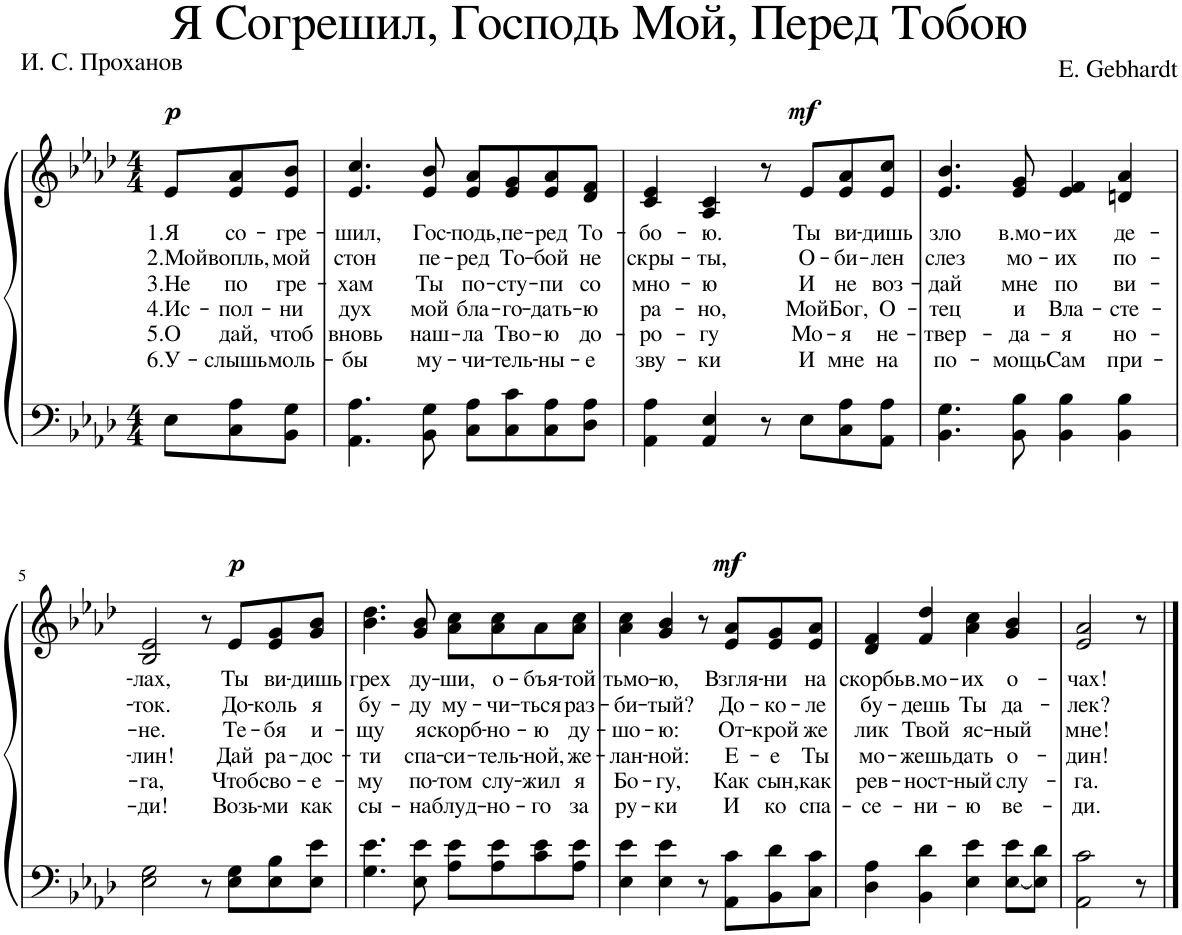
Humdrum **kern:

**kern	**kern	**text	**text	**text	**text	**text	**text	**dynam
*part1	*part1	*part1	*part1	*part1	*part1	*part1	*part1	*part1
*staff2	*staff1	*staff1	*staff1	*staff1	*staff1	*staff1	*staff1	*staff1/2
*I"Piano	*	*	*	*	*	*	*	*
*I'Pno.	*	*	*	*	*	*	*	*
*clefF4	*clefG2	*	*	*	*	*	*	*
*k[b-e-a-d-]	*k[b-e-a-d-]	*	*	*	*	*	*	*
*M4/4	*M4/4	*	*	*	*	*	*	*
=1	=1	=1	=1	=1	=1	=1	=1	=1
!	!	!LO:LY:b	!LO:LY:b	!LO:LY:b	!LO:LY:b	!LO:LY:b	!LO:LY:b	!LO:DY:a
8E-\L	8e-/L	1.Я	2.Мой	3.Не	4.Ис-	5.О	6.У-	p
!	!	!LO:LY:b	!LO:LY:b	!LO:LY:b	!LO:LY:b	!LO:LY:b	!LO:LY:b	!
8C\ 8A-\	8e-/ 8a-/	со-	вопль,	по	-пол-	дай,	-слышь	.
!	!	!LO:LY:b	!LO:LY:b	!LO:LY:b	!LO:LY:b	!LO:LY:b	!LO:LY:b	!
8BB-\ 8G\J	8e-/ 8b-/J	-гре-	мой	гре-	-ни	чтоб	моль-	.
=2	=2	=2	=2	=2	=2	=2	=2	=2
!	!	!LO:LY:b	!LO:LY:b	!LO:LY:b	!LO:LY:b	!LO:LY:b	!LO:LY:b	!
4.AA-\ 4.A-\	4.e-/ 4.cc/	-шил,	стон	-хам	дух	вновь	-бы	.
!	!	!LO:LY:b	!LO:LY:b	!LO:LY:b	!LO:LY:b	!LO:LY:b	!LO:LY:b	!
8BB-\ 8G\	8e-/ 8b-/	Гос-	пе-	Ты	мой	наш-	му-	.
!	!	!LO:LY:b	!LO:LY:b	!LO:LY:b	!LO:LY:b	!LO:LY:b	!LO:LY:b	!
8C\ 8A-\L	8e-/ 8a-/L	-подь,	-ред	по-	бла-	-ла	-чи-	.
!	!	!LO:LY:b	!LO:LY:b	!LO:LY:b	!LO:LY:b	!LO:LY:b	!LO:LY:b	!
8C\ 8c\	8e-/ 8g/	пе-	То-	-сту-	-го-	Тво-	-тель-	.
!	!	!LO:LY:b	!LO:LY:b	!LO:LY:b	!LO:LY:b	!LO:LY:b	!LO:LY:b	!
8C\ 8A-\	8e-/ 8a-/	-ред	-бой	-пи	-дать-	-ю	-ны-	.
!	!	!LO:LY:b	!LO:LY:b	!LO:LY:b	!LO:LY:b	!LO:LY:b	!LO:LY:b	!
8D-\ 8A-\J	8d-/ 8f/J	То-	не	со	-ю	до-	-е	.
=3	=3	=3	=3	=3	=3	=3	=3	=3
!	!	!LO:LY:b	!LO:LY:b	!LO:LY:b	!LO:LY:b	!LO:LY:b	!LO:LY:b	!
4AA-\ 4A-\	4c/ 4e-/	-бо-	скры-	мно-	ра-	-ро-	зву-	.
!	!	!LO:LY:b	!LO:LY:b	!LO:LY:b	!LO:LY:b	!LO:LY:b	!LO:LY:b	!
4AA-/ 4E-/	4A-/ 4c/	-ю.	-ты,	-ю	-но,	-гу	-ки	.
8r	8r	.	.	.	.	.	.	.
!	!	!LO:LY:b	!LO:LY:b	!LO:LY:b	!LO:LY:b	!LO:LY:b	!LO:LY:b	!LO:DY:a
8E-\L	8e-/L	Ты	О-	И	Мой	Мо-	И	mf
!	!	!LO:LY:b	!LO:LY:b	!LO:LY:b	!LO:LY:b	!LO:LY:b	!LO:LY:b	!
8C\ 8A-\	8e-/ 8a-/	ви-	-би-	не	Бог,	-я	мне	.
!	!	!LO:LY:b	!LO:LY:b	!LO:LY:b	!LO:LY:b	!LO:LY:b	!LO:LY:b	!
8AA-\ 8A-\J	8e-/ 8cc/J	-дишь	-лен	воз-	О-	не-	на	.
=4	=4	=4	=4	=4	=4	=4	=4	=4
!	!	!LO:LY:b	!LO:LY:b	!LO:LY:b	!LO:LY:b	!LO:LY:b	!LO:LY:b	!
4.BB-\ 4.G\	4.e-/ 4.b-/	зло	слез	-дай	-тец	-твер-	по-	.
!	!	!LO:LY:b	!LO:LY:b	!LO:LY:b	!LO:LY:b	!LO:LY:b	!LO:LY:b	!
8BB-\ 8B-\	8e-/ 8g/	в.мо-	мо-	мне	и	-да-	-мощь	.
!	!	!LO:LY:b	!LO:LY:b	!LO:LY:b	!LO:LY:b	!LO:LY:b	!LO:LY:b	!
4BB-\ 4B-\	4e-/ 4f/	-их	-их	по	Вла-	-я	Сам	.
!	!	!LO:LY:b	!LO:LY:b	!LO:LY:b	!LO:LY:b	!LO:LY:b	!LO:LY:b	!
4BB-\ 4B-\	4dn/ 4a-/	де-	по-	ви-	-сте-	но-	при-	.
!!LO:LB:g=z
=5	=5	=5	=5	=5	=5	=5	=5	=5
!	!	!LO:LY:b	!LO:LY:b	!LO:LY:b	!LO:LY:b	!LO:LY:b	!LO:LY:b	!
2E-\ 2G\	2B-/ 2e-/	-лах,	-ток.	-не.	-лин!	-га,	-ди!	.
8r	8r	.	.	.	.	.	.	.
!	!	!LO:LY:b	!LO:LY:b	!LO:LY:b	!LO:LY:b	!LO:LY:b	!LO:LY:b	!LO:DY:a
8E-\ 8G\L	8e-/L	Ты	До-	Те-	Дай	Чтоб	Возь-	p
!	!	!LO:LY:b	!LO:LY:b	!LO:LY:b	!LO:LY:b	!LO:LY:b	!LO:LY:b	!
8E-\ 8B-\	8e-/ 8g/	ви-	-коль	-бя	ра-	сво-	-ми	.
!	!	!LO:LY:b	!LO:LY:b	!LO:LY:b	!LO:LY:b	!LO:LY:b	!LO:LY:b	!
8E-\ 8e-\J	8g/ 8b-/J	-дишь	я	и-	-дос-	-е-	как	.
=6	=6	=6	=6	=6	=6	=6	=6	=6
!	!	!LO:LY:b	!LO:LY:b	!LO:LY:b	!LO:LY:b	!LO:LY:b	!LO:LY:b	!
4.G\ 4.e-\	4.b-\ 4.dd-\	грех	бу-	-щу	-ти	-му	сы-	.
!	!	!LO:LY:b	!LO:LY:b	!LO:LY:b	!LO:LY:b	!LO:LY:b	!LO:LY:b	!
8E-\ 8e-\	8g/ 8b-/	ду-	-ду	я	спа-	по-	-на	.
!	!	!LO:LY:b	!LO:LY:b	!LO:LY:b	!LO:LY:b	!LO:LY:b	!LO:LY:b	!
8A-\ 8e-\L	8a-\ 8cc\L	-ши,	му-	скорб-	-си-	-том	блуд-	.
!	!	!LO:LY:b	!LO:LY:b	!LO:LY:b	!LO:LY:b	!LO:LY:b	!LO:LY:b	!
8A-\ 8e-\	8a-\ 8cc\	о-	-чи-	-но-	-тель-	слу-	-но-	.
!	!	!LO:LY:b	!LO:LY:b	!LO:LY:b	!LO:LY:b	!LO:LY:b	!LO:LY:b	!
8c\ 8e-\	8a-\	-бъя-	-ться	-ю	-ной,	-жил	-го	.
!	!	!LO:LY:b	!LO:LY:b	!LO:LY:b	!LO:LY:b	!LO:LY:b	!LO:LY:b	!
8A-\ 8e-\J	8a-\ 8cc\J	-той	раз-	ду-	же-	я	за	.
=7	=7	=7	=7	=7	=7	=7	=7	=7
!	!	!LO:LY:b	!LO:LY:b	!LO:LY:b	!LO:LY:b	!LO:LY:b	!LO:LY:b	!
4E-\ 4e-\	4a-\ 4cc\	тьмо-	-би-	-шо-	-лан-	Бо-	ру-	.
!	!	!LO:LY:b	!LO:LY:b	!LO:LY:b	!LO:LY:b	!LO:LY:b	!LO:LY:b	!
4E-\ 4e-\	4g/ 4b-/	-ю,	-тый?	-ю:	-ной:	-гу,	-ки	.
8r	8r	.	.	.	.	.	.	.
!	!	!LO:LY:b	!LO:LY:b	!LO:LY:b	!LO:LY:b	!LO:LY:b	!LO:LY:b	!LO:DY:a
8AA-\ 8c\L	8e-/ 8a-/L	Взгля-	До-	От-	Е-	Как	И	mf
!	!	!LO:LY:b	!LO:LY:b	!LO:LY:b	!LO:LY:b	!LO:LY:b	!LO:LY:b	!
8BB-\ 8d-\	8e-/ 8g/	-ни	-ко-	-крой	-е	сын,	ко	.
!	!	!LO:LY:b	!LO:LY:b	!LO:LY:b	!LO:LY:b	!LO:LY:b	!LO:LY:b	!
8C\ 8c\J	8e-/ 8a-/J	на	-ле	же	Ты	как	спа-	.
=8	=8	=8	=8	=8	=8	=8	=8	=8
!	!	!LO:LY:b	!LO:LY:b	!LO:LY:b	!LO:LY:b	!LO:LY:b	!LO:LY:b	!
4D-\ 4A-\	4d-/ 4f/	скорбь	бу-	лик	мо-	рев-	-се-	.
!	!	!LO:LY:b	!LO:LY:b	!LO:LY:b	!LO:LY:b	!LO:LY:b	!LO:LY:b	!
4BB-\ 4d-\	4f/ 4dd-/	в.мо-	-дешь	Твой	-жешь	-ност-	-ни-	.
!	!	!LO:LY:b	!LO:LY:b	!LO:LY:b	!LO:LY:b	!LO:LY:b	!LO:LY:b	!
4E-\ 4e-\	4a-\ 4cc\	-их	Ты	яс-	дать	-ный	-ю	.
!	!	!LO:LY:b	!LO:LY:b	!LO:LY:b	!LO:LY:b	!LO:LY:b	!LO:LY:b	!
[8E-\ 8e-\L	4g/ 4b-/	о-	да-	-ный	о-	слу-	ве-	.
8E-\] 8d-\J	.	.	.	.	.	.	.	.
=9	=9	=9	=9	=9	=9	=9	=9	=9
!	!	!LO:LY:b	!LO:LY:b	!LO:LY:b	!LO:LY:b	!LO:LY:b	!LO:LY:b	!
2AA-\ 2c\	2e-/ 2a-/	-чах!	-лек?	мне!	-дин!	-га.	-ди.	.
8r	8r	.	.	.	.	.	.	.
==	==	==	==	==	==	==	==	==
*-	*-	*-	*-	*-	*-	*-	*-	*-
